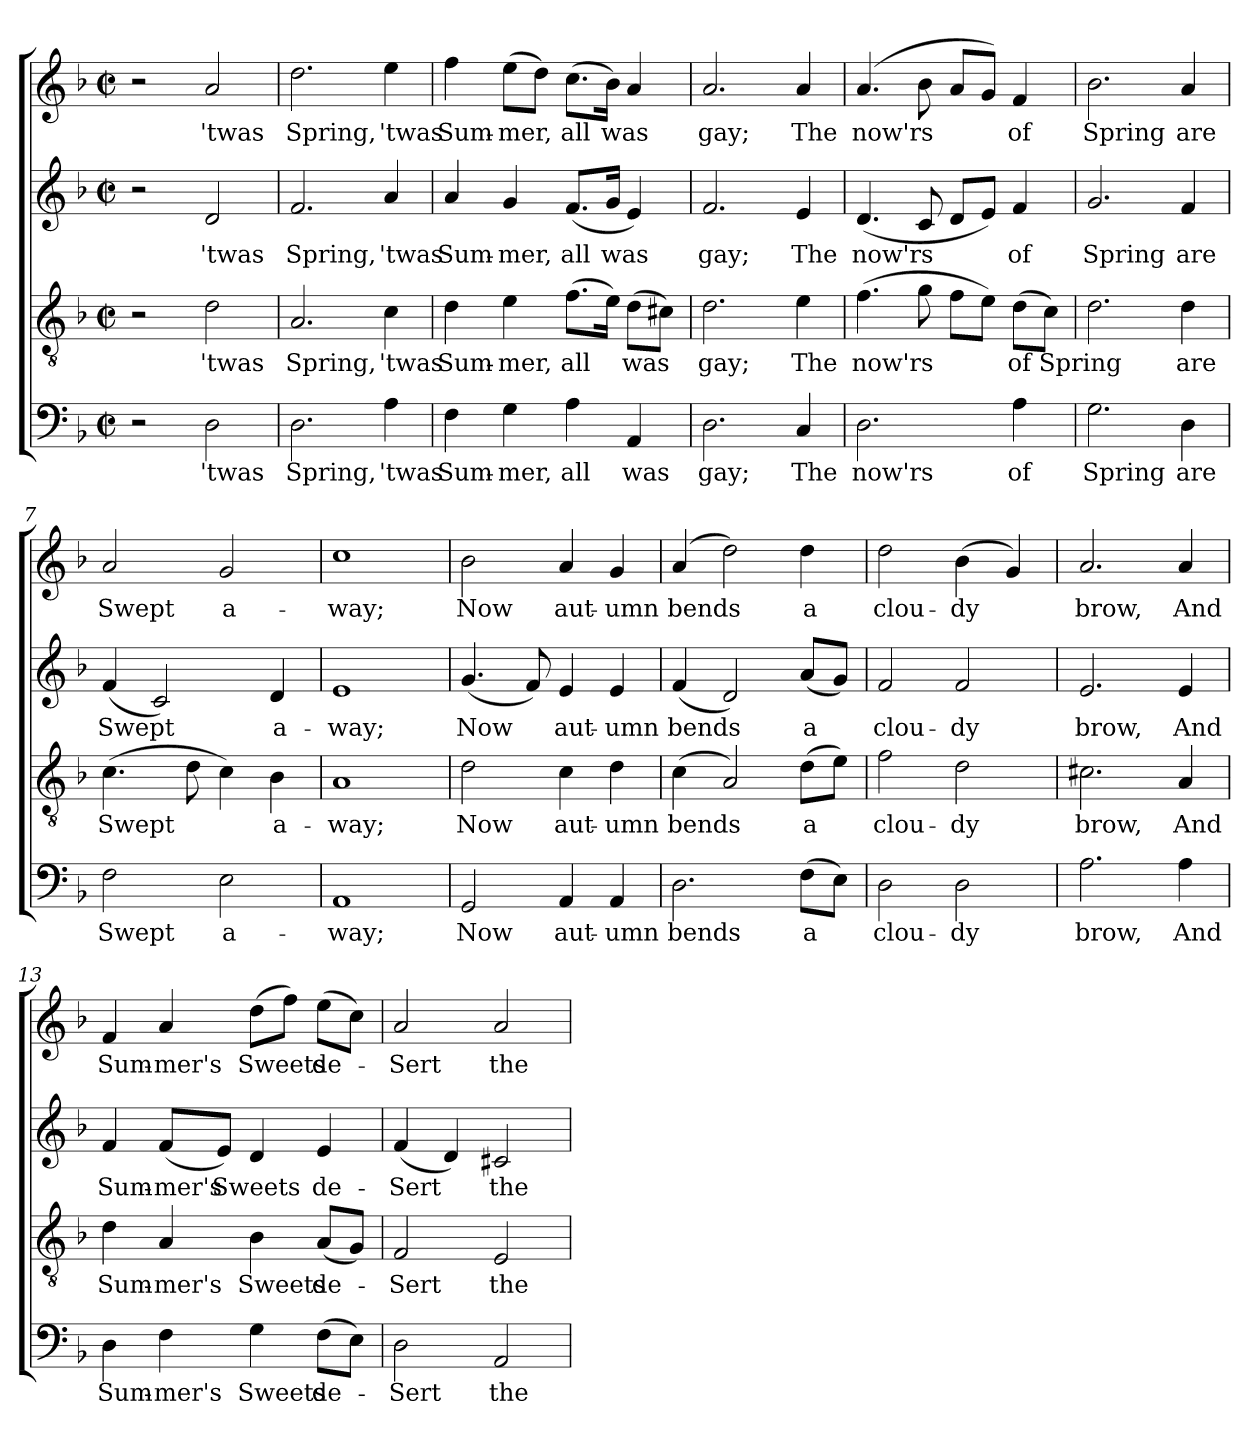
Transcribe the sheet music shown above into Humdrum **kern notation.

**kern	**text	**kern	**text	**kern	**text	**kern	**text
*part4	*part4	*part3	*part3	*part2	*part2	*part1	*part1
*staff4	*staff4	*staff3	*staff3	*staff2	*staff2	*staff1	*staff1
*clefF4	*	*clefGv2	*	*clefG2	*	*clefG2	*
*k[b-]	*	*k[b-]	*	*k[b-]	*	*k[b-]	*
*F:	*	*F:	*	*F:	*	*F:	*
*M2/2	*	*M2/2	*	*M2/2	*	*M2/2	*
*met(c|)	*	*met(c|)	*	*met(c|)	*	*met(c|)	*
=1	=1	=1	=1	=1	=1	=1	=1
2r	.	2r	.	2r	.	2r	.
!	!LO:LY:b	!	!LO:LY:b	!	!LO:LY:b	!	!LO:LY:b
2D\	'twas	2d\	'twas	2d/	'twas	2a/	'twas
=2	=2	=2	=2	=2	=2	=2	=2
!	!LO:LY:b	!	!LO:LY:b	!	!LO:LY:b	!	!LO:LY:b
2.D\	Spring,	2.A/	Spring,	2.f/	Spring,	2.dd\	Spring,
!	!LO:LY:b	!	!LO:LY:b	!	!LO:LY:b	!	!LO:LY:b
4A\	'twas	4c\	'twas	4a/	'twas	4ee\	'twas
=3	=3	=3	=3	=3	=3	=3	=3
!	!LO:LY:b	!	!LO:LY:b	!	!LO:LY:b	!	!LO:LY:b
4F\	Sum-	4d\	Sum-	4a/	Sum-	4ff\	Sum-
!	!LO:LY:b	!	!LO:LY:b	!	!LO:LY:b	!	!LO:LY:b
4G\	-mer,	4e\	-mer,	4g/	-mer,	(>8ee\L	-mer,
.	.	.	.	.	.	8dd\J)	.
!	!LO:LY:b	!	!LO:LY:b	!	!LO:LY:b	!	!LO:LY:b
4A\	all	(>8.f\L	all	(<8.f/L	all	(>8.cc\L	all
!	!	!	!	!	!LO:LY:b	!	!LO:LY:b
.	.	16e\Jk)	.	16g/Jk	was	16b-\Jk)	was
!	!LO:LY:b	!	!LO:LY:b	!	!	!	!
4AA/	was	(>8d\L	was	4e/)	.	4a/	.
.	.	8c#X\J)	.	.	.	.	.
=4	=4	=4	=4	=4	=4	=4	=4
!	!LO:LY:b	!	!LO:LY:b	!	!LO:LY:b	!	!LO:LY:b
2.D\	gay;	2.d\	gay;	2.f/	gay;	2.a/	gay;
!	!LO:LY:b	!	!LO:LY:b	!	!LO:LY:b	!	!LO:LY:b
4C/	The	4e\	The	4e/	The	4a/	The
=5	=5	=5	=5	=5	=5	=5	=5
!	!LO:LY:b	!	!LO:LY:b	!	!LO:LY:b	!	!LO:LY:b
2.D\	now'rs	(>4.f\	now'rs	(<4.d/	now'rs	(4.a/	now'rs
.	.	8g\	.	8c/	.	8b-\	.
.	.	8f\L	.	8d/L	.	8a/L	.
.	.	8e\J)	.	8e/J)	.	8g/J)	.
!	!LO:LY:b	!	!LO:LY:b	!	!LO:LY:b	!	!LO:LY:b
4A\	of	(>8d\L	of	4f/	of	4f/	of
!	!	!	!LO:LY:b	!	!	!	!
.	.	8c\J)	Spring	.	.	.	.
=6	=6	=6	=6	=6	=6	=6	=6
!	!LO:LY:b	!	!	!	!LO:LY:b	!	!LO:LY:b
2.G\	Spring	2.d\	.	2.g/	Spring	2.b-\	Spring
!	!LO:LY:b	!	!LO:LY:b	!	!LO:LY:b	!	!LO:LY:b
4D\	are	4d\	are	4f/	are	4a/	are
=7	=7	=7	=7	=7	=7	=7	=7
!	!LO:LY:b	!	!LO:LY:b	!	!LO:LY:b	!	!LO:LY:b
2F\	Swept	(>4.c\	Swept	(<4f/	Swept	2a/	Swept
.	.	.	.	2c/)	.	.	.
.	.	8d\	.	.	.	.	.
!	!LO:LY:b	!	!	!	!	!	!LO:LY:b
2E\	a-	4c\)	.	.	.	2g/	a-
!	!	!	!LO:LY:b	!	!LO:LY:b	!	!
.	.	4B-\	a-	4d/	a-	.	.
=8	=8	=8	=8	=8	=8	=8	=8
!	!LO:LY:b	!	!LO:LY:b	!	!LO:LY:b	!	!LO:LY:b
1AA	-way;	1A	-way;	1e	-way;	1cc	-way;
=9	=9	=9	=9	=9	=9	=9	=9
!	!LO:LY:b	!	!LO:LY:b	!	!LO:LY:b	!	!LO:LY:b
2GG/	Now	2d\	Now	(<4.g/	Now	2b-\	Now
.	.	.	.	8f/)	.	.	.
!	!LO:LY:b	!	!LO:LY:b	!	!LO:LY:b	!	!LO:LY:b
4AA/	aut-	4c\	aut-	4e/	aut-	4a/	aut-
!	!LO:LY:b	!	!LO:LY:b	!	!LO:LY:b	!	!LO:LY:b
4AA/	-umn	4d\	-umn	4e/	-umn	4g/	-umn
!!LO:LB:g=z
=10	=10	=10	=10	=10	=10	=10	=10
!	!LO:LY:b	!	!LO:LY:b	!	!LO:LY:b	!	!LO:LY:b
2.D\	bends	(>4c\	bends	(<4f/	bends	(4a/	bends
.	.	2A/)	.	2d/)	.	2dd\)	.
!	!LO:LY:b	!	!LO:LY:b	!	!LO:LY:b	!	!LO:LY:b
(>8F\L	a	(>8d\L	a	(<8a/L	a	4dd\	a
8E\J)	.	8e\J)	.	8g/J)	.	.	.
=11	=11	=11	=11	=11	=11	=11	=11
!	!LO:LY:b	!	!LO:LY:b	!	!LO:LY:b	!	!LO:LY:b
2D\	clou-	2f\	clou-	2f/	clou-	2dd\	clou-
!	!LO:LY:b	!	!LO:LY:b	!	!LO:LY:b	!	!LO:LY:b
2D\	-dy	2d\	-dy	2f/	-dy	(>4b-\	-dy
.	.	.	.	.	.	4g/)	.
=12	=12	=12	=12	=12	=12	=12	=12
!	!LO:LY:b	!	!LO:LY:b	!	!LO:LY:b	!	!LO:LY:b
2.A\	brow,	2.c#X\	brow,	2.e/	brow,	2.a/	brow,
!	!LO:LY:b	!	!LO:LY:b	!	!LO:LY:b	!	!LO:LY:b
4A\	And	4A/	And	4e/	And	4a/	And
=13	=13	=13	=13	=13	=13	=13	=13
!	!LO:LY:b	!	!LO:LY:b	!	!LO:LY:b	!	!LO:LY:b
4D\	Sum-	4d\	Sum-	4f/	Sum-	4f/	Sum-
!	!LO:LY:b	!	!LO:LY:b	!	!LO:LY:b	!	!LO:LY:b
4F\	-mer's	4A/	-mer's	(<8f/L	-mer's	4a/	-mer's
!	!	!	!	!	!LO:LY:b	!	!
.	.	.	.	8e/J)	Sweets	.	.
!	!LO:LY:b	!	!LO:LY:b	!	!	!	!LO:LY:b
4G\	Sweets	4B-\	Sweets	4d/	.	(>8dd\L	Sweets
.	.	.	.	.	.	8ff\J)	.
!	!LO:LY:b	!	!LO:LY:b	!	!LO:LY:b	!	!LO:LY:b
(>8F\L	de-	(<8A/L	de-	4e/	de-	(>8ee\L	de-
8E\J)	.	8G/J)	.	.	.	8cc\J)	.
=14	=14	=14	=14	=14	=14	=14	=14
!	!LO:LY:b	!	!LO:LY:b	!	!LO:LY:b	!	!LO:LY:b
2D\	-Sert	2F/	-Sert	(<4f/	-Sert	2a/	-Sert
.	.	.	.	4d/)	.	.	.
!	!LO:LY:b	!	!LO:LY:b	!	!LO:LY:b	!	!LO:LY:b
2AA/	the	2E/	the	2c#X/	the	2a/	the
=	=	=	=	=	=	=	=
*-	*-	*-	*-	*-	*-	*-	*-
